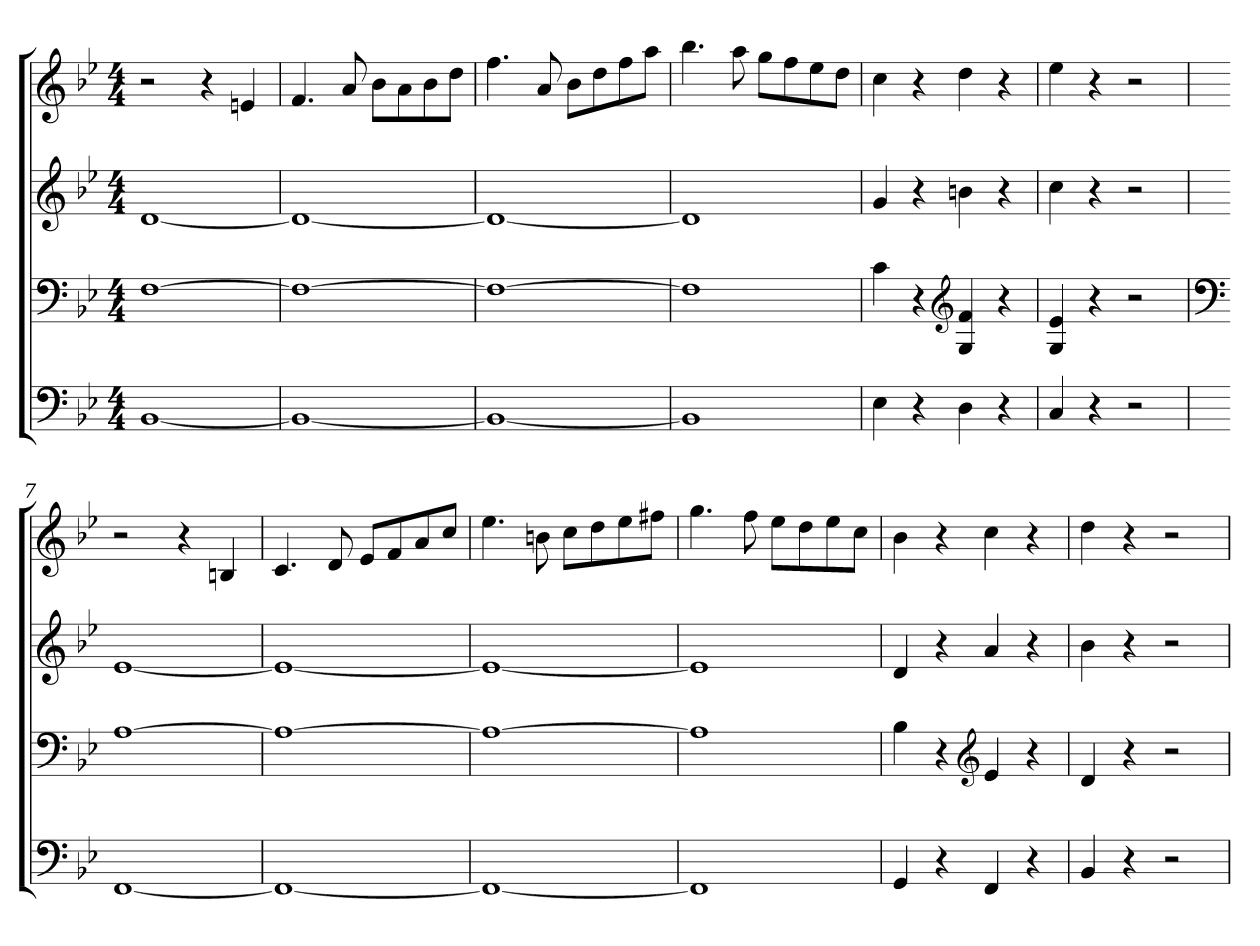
**kern	**kern	**kern	**kern
*part4	*part3	*part2	*part1
*staff4	*staff3	*staff2	*staff1
*clefF4	*clefF4	*clefG2	*clefG2
*k[b-e-]	*k[b-e-]	*k[b-e-]	*k[b-e-]
*B-:	*B-:	*B-:	*B-:
*M4/4	*M4/4	*M4/4	*M4/4
*MM120	*MM120	*MM120	*MM120
=1	=1	=1	=1
[1BB-	[1F	[1d	2r
.	.	.	4r
.	.	.	4en/
=2	=2	=2	=2
1BB-_	1F_	1d_	4.f/
.	.	.	8a/
.	.	.	8b-\L
.	.	.	8a\
.	.	.	8b-\
.	.	.	8dd\J
=3	=3	=3	=3
1BB-_	1F_	1d_	4.ff\
.	.	.	8a/
.	.	.	8b-\L
.	.	.	8dd\
.	.	.	8ff\
.	.	.	8aa\J
=4	=4	=4	=4
1BB-]	1F]	1d]	4.bb-\
.	.	.	8aa\
.	.	.	8gg\L
.	.	.	8ff\
.	.	.	8ee-\
.	.	.	8dd\J
=5	=5	=5	=5
4E-\	4c\	4g/	4cc\
4r	4r	4r	4r
*	*clefG2	*	*
4D\	4G/ 4f/	4bn\	4dd\
4r	4r	4r	4r
=6	=6	=6	=6
4C/	4G/ 4e-/	4cc\	4ee-\
4r	4r	4r	4r
2r	2r	2r	2r
=7	=7	=7	=7
*	*clefF4	*	*
[1FF	[1A	[1e-	2r
.	.	.	4r
.	.	.	4Bn/
=8	=8	=8	=8
1FF_	1A_	1e-_	4.c/
.	.	.	8d/
.	.	.	8e-/L
.	.	.	8f/
.	.	.	8a/
.	.	.	8cc/J
=9	=9	=9	=9
1FF_	1A_	1e-_	4.ee-\
.	.	.	8bn\
.	.	.	8cc\L
.	.	.	8dd\
.	.	.	8ee-\
.	.	.	8ff#X\J
=10	=10	=10	=10
1FF]	1A]	1e-]	4.gg\
.	.	.	8ff\
.	.	.	8ee-\L
.	.	.	8dd\
.	.	.	8ee-\
.	.	.	8cc\J
=11	=11	=11	=11
4GG/	4B-\	4d/	4b-\
4r	4r	4r	4r
*	*clefG2	*	*
4FF/	4e-/	4a/	4cc\
4r	4r	4r	4r
=12	=12	=12	=12
4BB-/	4d/	4b-\	4dd\
4r	4r	4r	4r
2r	2r	2r	2r
=	=	=	=
*-	*-	*-	*-
